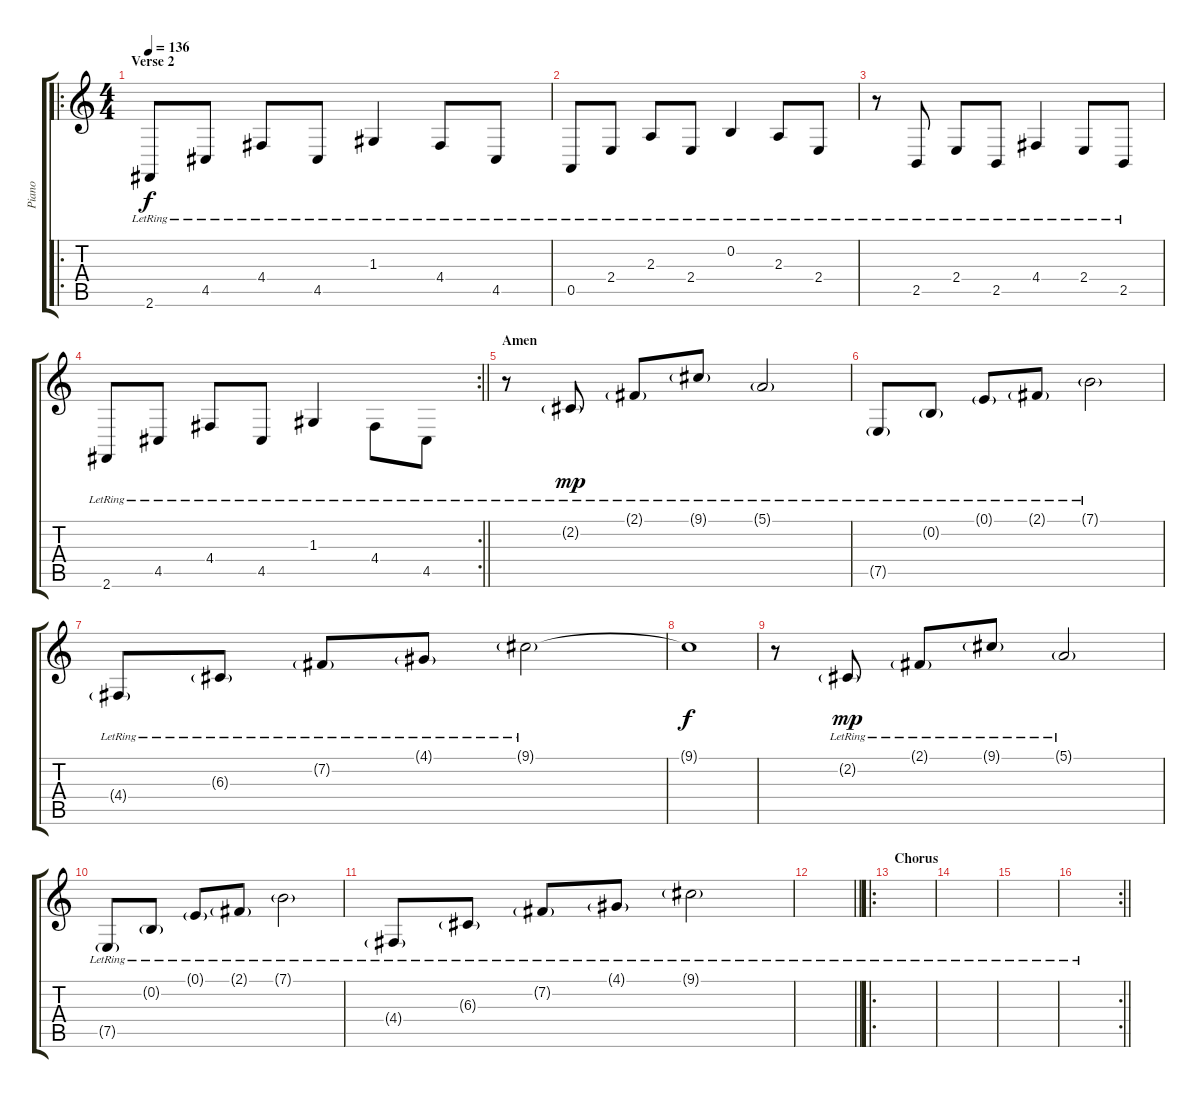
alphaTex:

\track ("Piano" "Piano") {instrument brightacousticpiano}
\staff {score tabs}
\tuning (E4 B3 G3 D3 A2 E2) {hide}
\ro
\ts (4 4)
\section ("" "Verse 2")
\tempo 136
\clef g2
\ks c
2.6{lr}.8{dy f} 4.5{lr}.8 4.4{lr}.8 4.5{lr}.8 1.3{lr}.4 4.4{lr}.8 4.5{lr}.8 |
0.5{lr}.8 2.4{lr}.8 2.3{lr}.8 2.4{lr}.8 0.2{lr}.4 2.3{lr}.8 2.4{lr}.8 |
r.8 2.5{lr}.8 2.4{lr}.8 2.5{lr}.8 4.4{lr}.4 2.4{lr}.8 2.5{lr}.8 |
\rc 2
\barLineRight lightlight
2.6{lr}.8 4.5{lr}.8 4.4{lr}.8 4.5{lr}.8 1.3{lr}.4 4.4{lr}.8{beam Down} 4.5{lr}.8{beam Down} |
\section ("" "Amen")
r.8 2.2{g lr}.8{dy mp} 2.1{g lr}.8 9.1{g lr}.8 5.1{g lr}.2 |
7.5{g lr}.8 0.2{g lr}.8 0.1{g lr}.8 2.1{g lr}.8 7.1{g lr}.2 |
4.4{g lr}.8 6.3{g lr}.8 7.2{g lr}.8 4.1{g lr}.8 9.1{g lr}.2 |
9.1{t}.1{dy f} |
r.8 2.2{g lr}.8{dy mp} 2.1{g lr}.8 9.1{g lr}.8 5.1{g lr}.2 |
7.5{g lr}.8 0.2{g lr}.8 0.1{g lr}.8 2.1{g lr}.8 7.1{g lr}.2 |
4.4{g lr}.8 6.3{g lr}.8 7.2{g lr}.8 4.1{g lr}.8 9.1{g lr}.2 |
\barLineRight lightlight
|
\ro
\section ("" "Chorus")
|
|
|
\rc 2
\barLineRight lightlight
